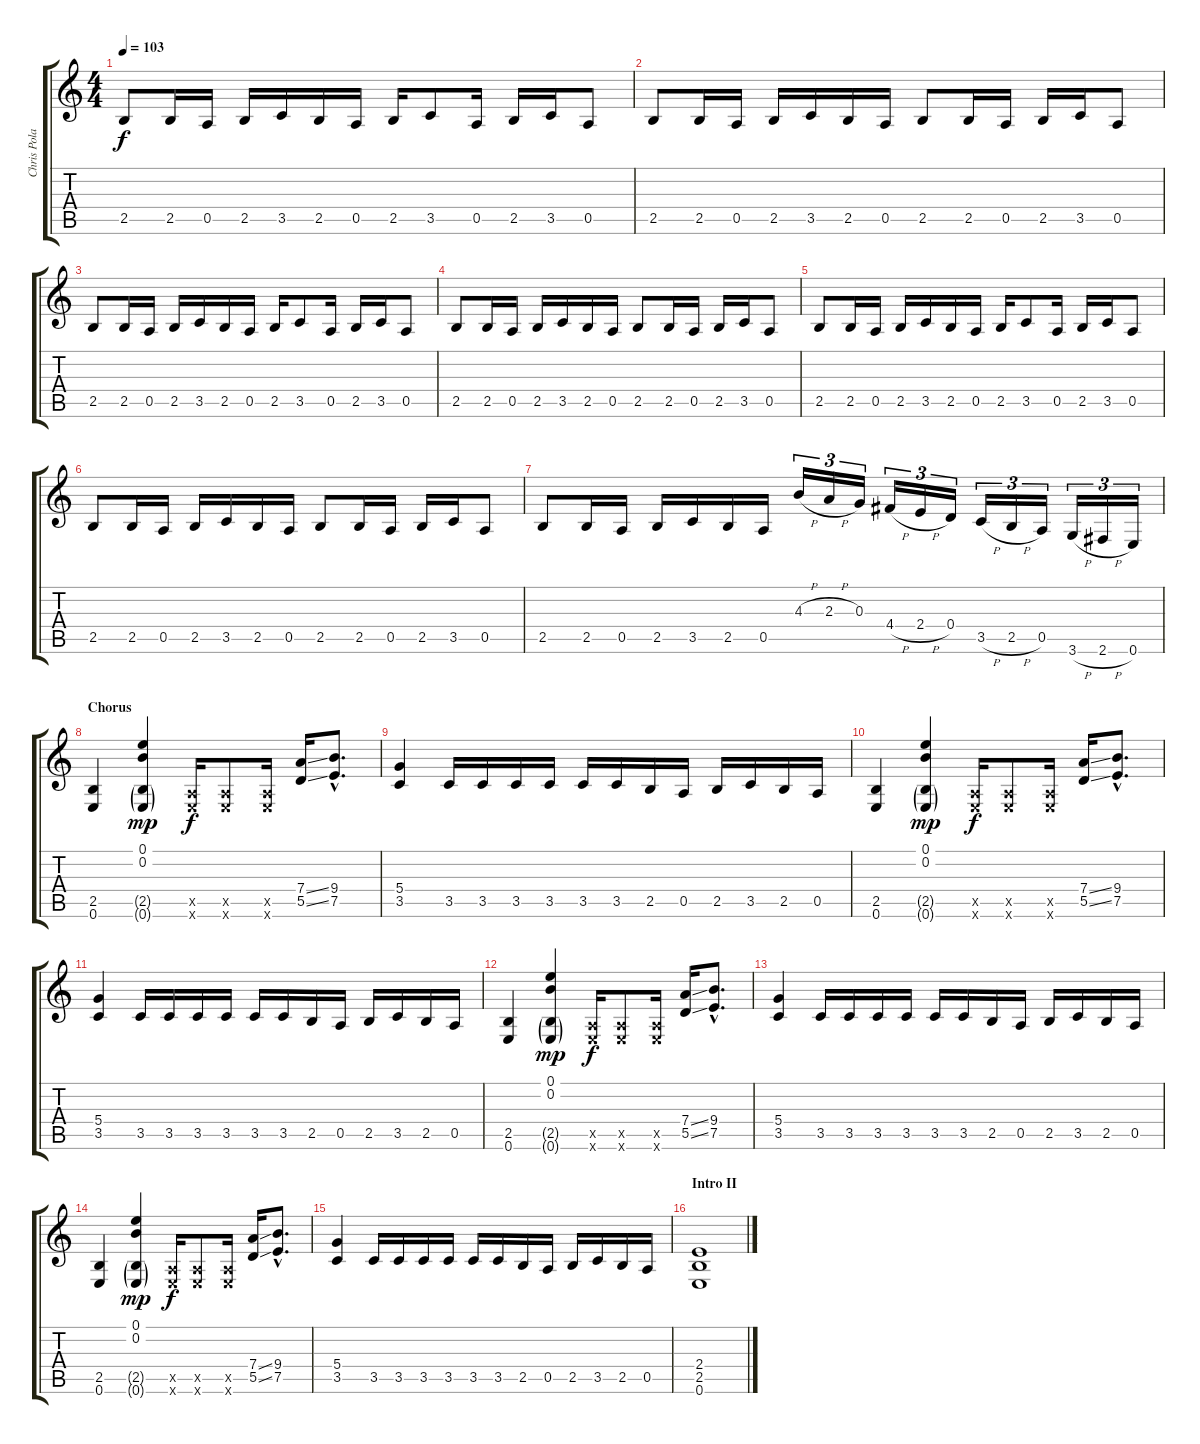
\track ("Chris Poland" "Chris Pola") {instrument distortionguitar}
\staff {score tabs}
\tuning (E4 B3 G3 D3 A2 E2) {hide}
\ts (4 4)
\tempo 103
\clef g2
\ks c
2.5.8{dy f} 2.5.16 0.5.16 2.5.16 3.5.16 2.5.16 0.5.16 2.5.16 3.5.8 0.5.16 2.5.16 3.5.16 0.5.8 |
2.5.8 2.5.16 0.5.16 2.5.16 3.5.16 2.5.16 0.5.16 2.5.8 2.5.16 0.5.16 2.5.16 3.5.16 0.5.8 |
2.5.8 2.5.16 0.5.16 2.5.16 3.5.16 2.5.16 0.5.16 2.5.16 3.5.8 0.5.16 2.5.16 3.5.16 0.5.8 |
2.5.8 2.5.16 0.5.16 2.5.16 3.5.16 2.5.16 0.5.16 2.5.8 2.5.16 0.5.16 2.5.16 3.5.16 0.5.8 |
2.5.8 2.5.16 0.5.16 2.5.16 3.5.16 2.5.16 0.5.16 2.5.16 3.5.8 0.5.16 2.5.16 3.5.16 0.5.8 |
2.5.8 2.5.16 0.5.16 2.5.16 3.5.16 2.5.16 0.5.16 2.5.8 2.5.16 0.5.16 2.5.16 3.5.16 0.5.8 |
2.5.8 2.5.16 0.5.16 2.5.16 3.5.16 2.5.16 0.5.16 4.3{h}.16{tu (3 2)} 2.3{h}.16{tu (3 2)} 0.3.16{tu (3 2)} 4.4{h}.16{tu (3 2)} 2.4{h}.16{tu (3 2)} 0.4.16{tu (3 2)} 3.5{h}.16{tu (3 2)} 2.5{h}.16{tu (3 2)} 0.5.16{tu (3 2)} 3.6{h}.16{tu (3 2)} 2.6{h}.16{tu (3 2)} 0.6.16{tu (3 2)} |
\section ("" "Chorus")
(2.5 0.6).4 (0.1 0.2 2.5{g} 0.6{g}).4{dy mp} (0.5{x} 0.6{x}).16{dy f} (0.5{x} 0.6{x}).8 (0.5{x} 0.6{x}).16 (7.4{ss} 5.5{ss}).16 (9.4{hac} 7.5{hac}).8{d} |
(5.4 3.5).4 3.5.16 3.5.16 3.5.16 3.5.16 3.5.16 3.5.16 2.5.16 0.5.16 2.5.16 3.5.16 2.5.16 0.5.16 |
(2.5 0.6).4 (0.1 0.2 2.5{g} 0.6{g}).4{dy mp} (0.5{x} 0.6{x}).16{dy f} (0.5{x} 0.6{x}).8 (0.5{x} 0.6{x}).16 (7.4{ss} 5.5{ss}).16 (9.4{hac} 7.5{hac}).8{d} |
(5.4 3.5).4 3.5.16 3.5.16 3.5.16 3.5.16 3.5.16 3.5.16 2.5.16 0.5.16 2.5.16 3.5.16 2.5.16 0.5.16 |
(2.5 0.6).4 (0.1 0.2 2.5{g} 0.6{g}).4{dy mp} (0.5{x} 0.6{x}).16{dy f} (0.5{x} 0.6{x}).8 (0.5{x} 0.6{x}).16 (7.4{ss} 5.5{ss}).16 (9.4{hac} 7.5{hac}).8{d} |
(5.4 3.5).4 3.5.16 3.5.16 3.5.16 3.5.16 3.5.16 3.5.16 2.5.16 0.5.16 2.5.16 3.5.16 2.5.16 0.5.16 |
(2.5 0.6).4 (0.1 0.2 2.5{g} 0.6{g}).4{dy mp} (0.5{x} 0.6{x}).16{dy f} (0.5{x} 0.6{x}).8 (0.5{x} 0.6{x}).16 (7.4{ss} 5.5{ss}).16 (9.4{hac} 7.5{hac}).8{d} |
(5.4 3.5).4 3.5.16 3.5.16 3.5.16 3.5.16 3.5.16 3.5.16 2.5.16 0.5.16 2.5.16 3.5.16 2.5.16 0.5.16 |
\section ("" "Intro II")
(2.4 2.5 0.6).1
